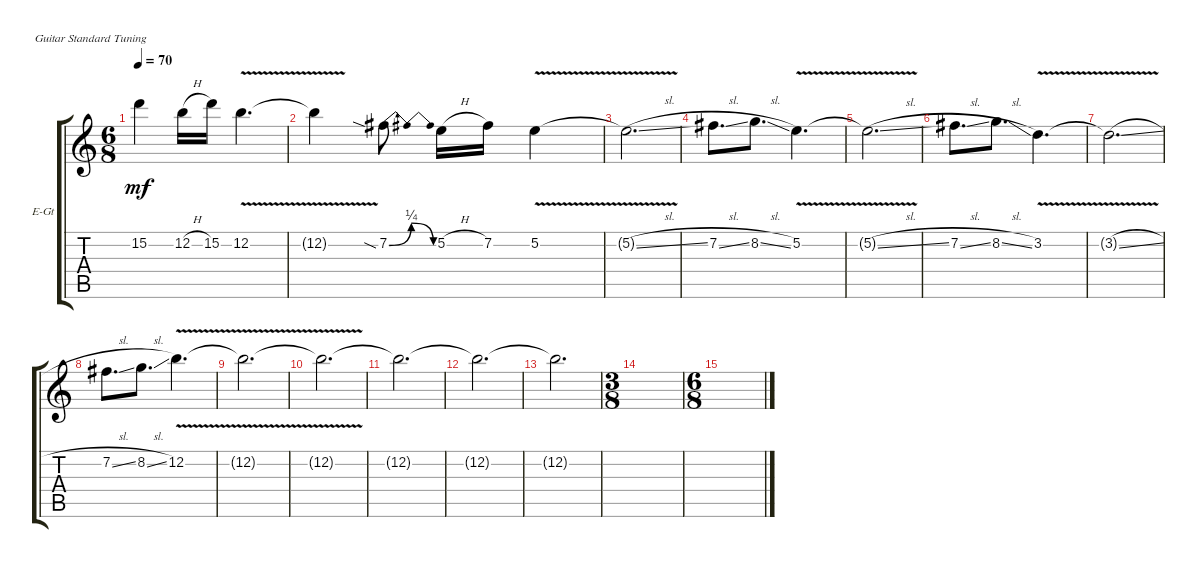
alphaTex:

\defaultSystemsLayout 4
\bracketExtendMode groupsimilarinstruments
\firstSystemTrackNameOrientation horizontal
\otherSystemsTrackNameOrientation horizontal
\track ("Electric Guitar" "E-Gt") {instrument distortionguitar}
\staff {score tabs}
\tuning (E4 B3 G3 D3 A2 E2)
\ts (6 8)
\tempo 70
\clef g2
\ks c
15.2{t}.4{dy mf} 12.2{h}.16 15.2.16 12.2{v}.4{d} |
12.2{v t}.4 7.2{be (bendrelease 0 0 22.2 1 38.4 1 51.6 0) sia}.8 5.2{h}.16 7.2.16 5.2{v}.4 |
5.2{v sl t}.2{d} |
7.2{sl}.8{d} 8.2{sl}.8{d} 5.2{v}.4{d} |
5.2{v sl t}.2{d} |
7.2{sl}.8{d} 8.2{sl}.8{d} 3.2{v}.4{d} |
3.2{v sl t}.2{d} |
7.2{sl}.8{d} 8.2{sl}.8{d} 12.2{v}.4{d} |
12.2{v t}.2{d} |
12.2{t}.2{d} |
12.2{t}.2{d} |
12.2{t}.2{d} |
12.2{t}.2{d} |
\ts (3 8)
|
\ts (6 8)
